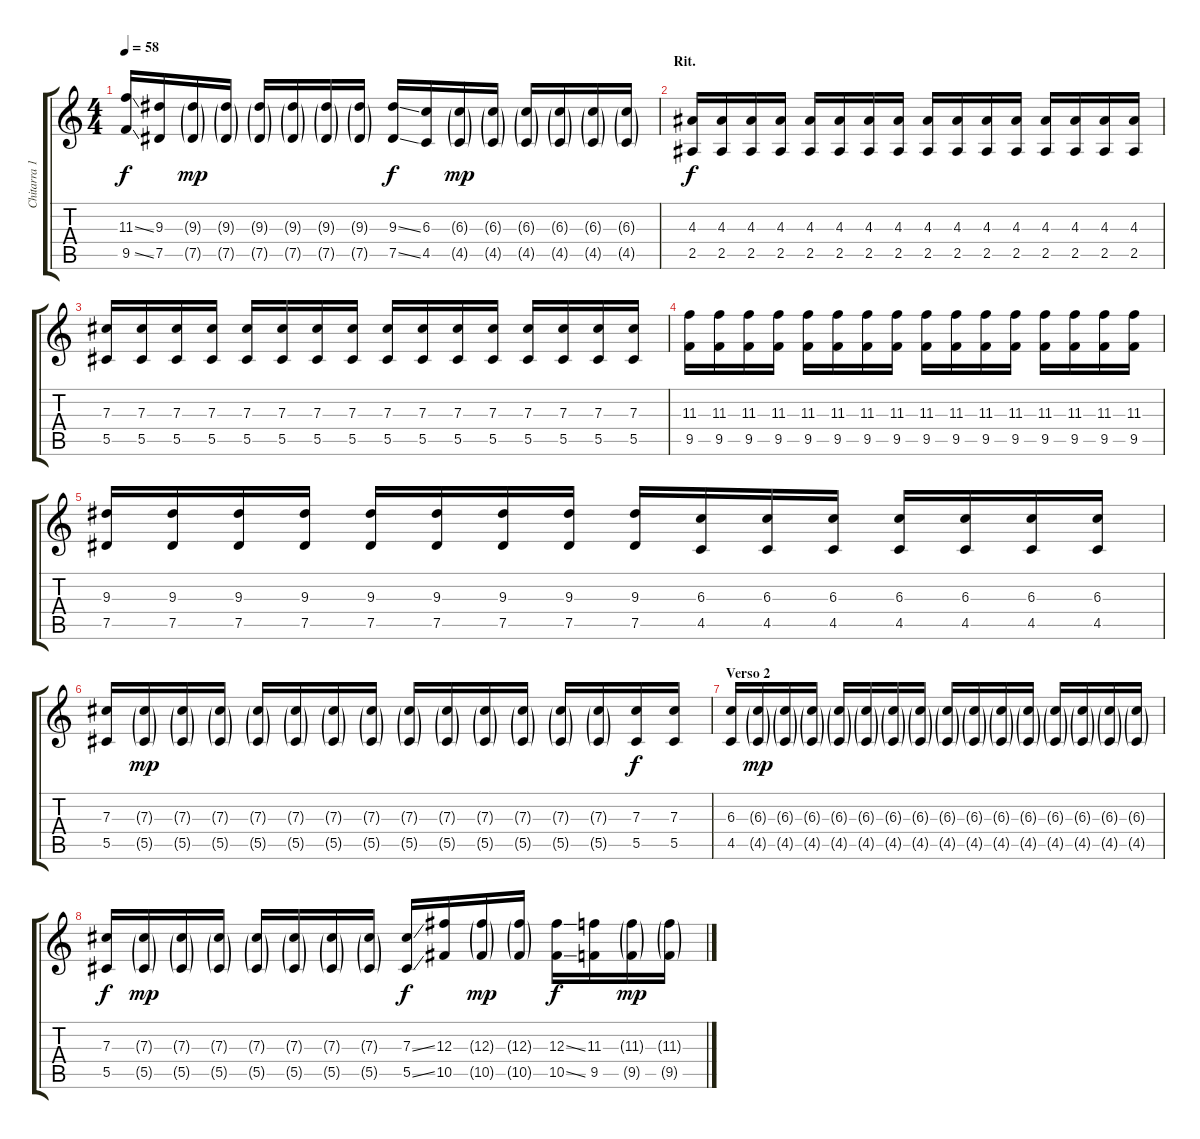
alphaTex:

\track ("Chitarra 1" "Chitarra 1") {instrument electricguitarjazz}
\staff {score tabs}
\tuning (Eb4 Bb3 Gb3 Db3 Ab2 Eb2) {hide}
\ts (4 4)
\tempo 58
\clef g2
\ks c
(11.3{ss} 9.5{ss}).16{dy f} (9.3 7.5).16 (9.3{g} 7.5{g}).16{dy mp} (9.3{g} 7.5{g}).16 (9.3{g} 7.5{g}).16 (9.3{g} 7.5{g}).16 (9.3{g} 7.5{g}).16 (9.3{g} 7.5{g}).16 (9.3{ss} 7.5{ss}).16{dy f} (6.3 4.5).16 (6.3{g} 4.5{g}).16{dy mp} (6.3{g} 4.5{g}).16 (6.3{g} 4.5{g}).16 (6.3{g} 4.5{g}).16 (6.3{g} 4.5{g}).16 (6.3{g} 4.5{g}).16 |
\section ("" "Rit.")
(4.3 2.5).16{dy f} (4.3 2.5).16 (4.3 2.5).16 (4.3 2.5).16 (4.3 2.5).16 (4.3 2.5).16 (4.3 2.5).16 (4.3 2.5).16 (4.3 2.5).16 (4.3 2.5).16 (4.3 2.5).16 (4.3 2.5).16 (4.3 2.5).16 (4.3 2.5).16 (4.3 2.5).16 (4.3 2.5).16 |
(7.3 5.5).16 (7.3 5.5).16 (7.3 5.5).16 (7.3 5.5).16 (7.3 5.5).16 (7.3 5.5).16 (7.3 5.5).16 (7.3 5.5).16 (7.3 5.5).16 (7.3 5.5).16 (7.3 5.5).16 (7.3 5.5).16 (7.3 5.5).16 (7.3 5.5).16 (7.3 5.5).16 (7.3 5.5).16 |
(11.3 9.5).16 (11.3 9.5).16 (11.3 9.5).16 (11.3 9.5).16 (11.3 9.5).16 (11.3 9.5).16 (11.3 9.5).16 (11.3 9.5).16 (11.3 9.5).16 (11.3 9.5).16 (11.3 9.5).16 (11.3 9.5).16 (11.3 9.5).16 (11.3 9.5).16 (11.3 9.5).16 (11.3 9.5).16 |
(9.3 7.5).16 (9.3 7.5).16 (9.3 7.5).16 (9.3 7.5).16 (9.3 7.5).16 (9.3 7.5).16 (9.3 7.5).16 (9.3 7.5).16 (9.3 7.5).16 (6.3 4.5).16 (6.3 4.5).16 (6.3 4.5).16 (6.3 4.5).16 (6.3 4.5).16 (6.3 4.5).16 (6.3 4.5).16 |
(7.3 5.5).16 (7.3{g} 5.5{g}).16{dy mp} (7.3{g} 5.5{g}).16 (7.3{g} 5.5{g}).16 (7.3{g} 5.5{g}).16 (7.3{g} 5.5{g}).16 (7.3{g} 5.5{g}).16 (7.3{g} 5.5{g}).16 (7.3{g} 5.5{g}).16 (7.3{g} 5.5{g}).16 (7.3{g} 5.5{g}).16 (7.3{g} 5.5{g}).16 (7.3{g} 5.5{g}).16 (7.3{g} 5.5{g}).16 (7.3 5.5).16{dy f} (7.3 5.5).16 |
\section ("" "Verso 2")
(6.3 4.5).16 (6.3{g} 4.5{g}).16{dy mp} (6.3{g} 4.5{g}).16 (6.3{g} 4.5{g}).16 (6.3{g} 4.5{g}).16 (6.3{g} 4.5{g}).16 (6.3{g} 4.5{g}).16 (6.3{g} 4.5{g}).16 (6.3{g} 4.5{g}).16 (6.3{g} 4.5{g}).16 (6.3{g} 4.5{g}).16 (6.3{g} 4.5{g}).16 (6.3{g} 4.5{g}).16 (6.3{g} 4.5{g}).16 (6.3{g} 4.5{g}).16 (6.3{g} 4.5{g}).16 |
(7.3 5.5).16{dy f} (7.3{g} 5.5{g}).16{dy mp} (7.3{g} 5.5{g}).16 (7.3{g} 5.5{g}).16 (7.3{g} 5.5{g}).16 (7.3{g} 5.5{g}).16 (7.3{g} 5.5{g}).16 (7.3{g} 5.5{g}).16 (7.3{ss} 5.5{ss}).16{dy f} (12.3 10.5).16 (12.3{g} 10.5{g}).16{dy mp} (12.3{g} 10.5{g}).16 (12.3{ss} 10.5{ss}).16{dy f} (11.3 9.5).16 (11.3{g} 9.5{g}).16{dy mp} (11.3{g} 9.5{g}).16
